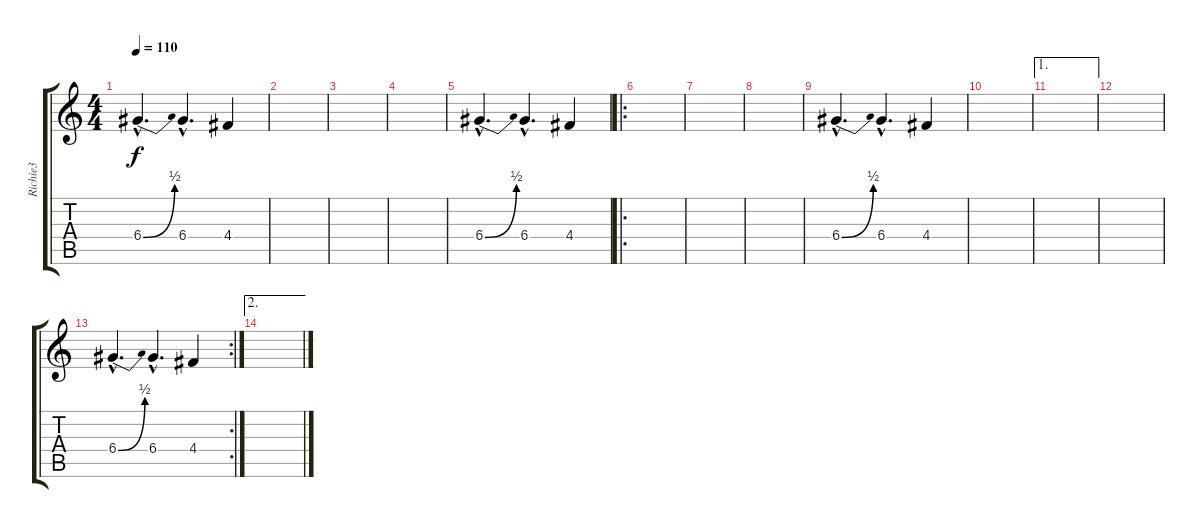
\track ("Richie3" "Richie3") {instrument overdrivenguitar}
\staff {score tabs}
\tuning (E4 B3 G3 D3 A2 E2) {hide}
\ts (4 4)
\tempo 110
\clef g2
\ks c
6.4{be (bend 0 0 60 2) hac}.4{d dy f} 6.4{hac}.4{d} 4.4.4 |
|
|
|
6.4{be (bend 0 0 60 2) hac}.4{d} 6.4{hac}.4{d} 4.4.4 |
\ro
|
|
|
6.4{be (bend 0 0 60 2) hac}.4{d} 6.4{hac}.4{d} 4.4.4 |
|
\ae 1
|
|
\rc 2
6.4{be (bend 0 0 60 2) hac}.4{d} 6.4{hac}.4{d} 4.4.4 |
\ae 2
